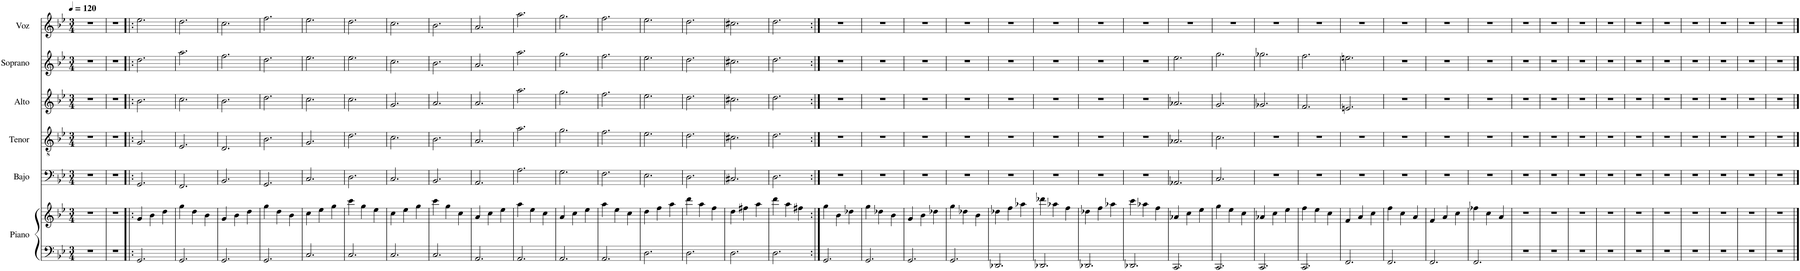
**kern	**kern	**kern	**kern	**kern	**kern	**kern
*part6	*part6	*part5	*part4	*part3	*part2	*part1
*staff7	*staff6	*staff5	*staff4	*staff3	*staff2	*staff1
*I"Piano	*	*I"Bajo	*I"Tenor	*I"Alto	*I"Soprano	*I"Voz
*I'Pno	*	*I'B.	*I'T.	*I'A.	*I'S.	*I'Vo.
*clefF4	*clefG2	*clefF4	*clefGv2	*clefG2	*clefG2	*clefG2
*k[b-e-]	*k[b-e-]	*k[b-e-]	*k[b-e-]	*k[b-e-]	*k[b-e-]	*k[b-e-]
*M3/4	*M3/4	*M3/4	*M3/4	*M3/4	*M3/4	*M3/4
*MM120	*MM120	*MM120	*MM120	*MM120	*MM120	*MM120
=1	=1	=1	=1	=1	=1	=1
2.r	2.r	2.r	2.r	2.r	2.r	2.r
=2	=2	=2	=2	=2	=2	=2
2.r	2.r	2.r	2.r	2.r	2.r	2.r
=3!|:	=3!|:	=3!|:	=3!|:	=3!|:	=3!|:	=3!|:
2.GG/	4g/	2.GG/	2.G/	2.b-\	2.dd\	2.ee-\
.	4b-\	.	.	.	.	.
.	4dd\	.	.	.	.	.
=4	=4	=4	=4	=4	=4	=4
2.GG/	4gg\	2.FF/	2.E-/	2.cc\	2.aa\	2.dd\
.	4dd\	.	.	.	.	.
.	4b-\	.	.	.	.	.
=5	=5	=5	=5	=5	=5	=5
2.GG/	4g/	2.BB-/	2.D/	2.b-\	2.ff\	2.cc\
.	4b-\	.	.	.	.	.
.	4dd\	.	.	.	.	.
=6	=6	=6	=6	=6	=6	=6
2.GG/	4gg\	2.GG/	2.B-\	2.dd\	2.dd\	2.ff\
.	4dd\	.	.	.	.	.
.	4b-\	.	.	.	.	.
=7	=7	=7	=7	=7	=7	=7
2.C/	4cc\	2.C/	2.G/	2.cc\	2.ee-\	2.ee-\
.	4ee-\	.	.	.	.	.
.	4gg\	.	.	.	.	.
=8	=8	=8	=8	=8	=8	=8
2.C/	4ccc\	2.D\	2.d\	2.cc\	2.ee-\	2.dd\
.	4gg\	.	.	.	.	.
.	4ee-\	.	.	.	.	.
=9	=9	=9	=9	=9	=9	=9
2.C/	4cc\	2.C/	2.c\	2.g/	2.cc\	2.cc\
.	4ee-\	.	.	.	.	.
.	4gg\	.	.	.	.	.
=10	=10	=10	=10	=10	=10	=10
2.C/	4ccc\	2.BB-/	2.B-\	2.a/	2.b-\	2.b-\
.	4gg\	.	.	.	.	.
.	4cc\	.	.	.	.	.
=11	=11	=11	=11	=11	=11	=11
2.AA/	4a/	2.AA/	2.A/	2.a/	2.a/	2.a/
.	4cc\	.	.	.	.	.
.	4ee-\	.	.	.	.	.
=12	=12	=12	=12	=12	=12	=12
2.AA/	4aa\	2.A\	2.a\	2.aa\	2.aa\	2.aa\
.	4ee-\	.	.	.	.	.
.	4cc\	.	.	.	.	.
=13	=13	=13	=13	=13	=13	=13
2.AA/	4a/	2.G\	2.g\	2.gg\	2.gg\	2.gg\
.	4cc\	.	.	.	.	.
.	4ee-\	.	.	.	.	.
=14	=14	=14	=14	=14	=14	=14
2.AA/	4aa\	2.F\	2.f\	2.ff\	2.ff\	2.ff\
.	4ee-\	.	.	.	.	.
.	4cc\	.	.	.	.	.
=15	=15	=15	=15	=15	=15	=15
2.D\	4dd\	2.E-\	2.e-\	2.ee-\	2.ee-\	2.ee-\
.	4ff\	.	.	.	.	.
.	4aa\	.	.	.	.	.
=16	=16	=16	=16	=16	=16	=16
2.D\	4ddd\	2.D\	2.d\	2.dd\	2.dd\	2.dd\
.	4aa\	.	.	.	.	.
.	4ff\	.	.	.	.	.
=17	=17	=17	=17	=17	=17	=17
2.D\	4dd\	2.C#X/	2.c#X\	2.cc#X\	2.cc#X\	2.cc#X\
.	4ff#X\	.	.	.	.	.
.	4aa\	.	.	.	.	.
=18	=18	=18	=18	=18	=18	=18
2.D\	4ddd\	2.D\	2.d\	2.dd\	2.dd\	2.dd\
.	4aa\	.	.	.	.	.
.	4ff#X\	.	.	.	.	.
=19:|!	=19:|!	=19:|!	=19:|!	=19:|!	=19:|!	=19:|!
2.GG/	4gg\	2.r	2.r	2.r	2.r	2.r
.	4b-\	.	.	.	.	.
.	4dd-X\	.	.	.	.	.
=20	=20	=20	=20	=20	=20	=20
2.GG/	4gg\	2.r	2.r	2.r	2.r	2.r
.	4dd-X\	.	.	.	.	.
.	4b-\	.	.	.	.	.
=21	=21	=21	=21	=21	=21	=21
2.GG/	4g/	2.r	2.r	2.r	2.r	2.r
.	4b-\	.	.	.	.	.
.	4dd-X\	.	.	.	.	.
=22	=22	=22	=22	=22	=22	=22
2.GG/	4gg\	2.r	2.r	2.r	2.r	2.r
.	4dd-X\	.	.	.	.	.
.	4b-\	.	.	.	.	.
=23	=23	=23	=23	=23	=23	=23
2.DD-X/	4dd-X\	2.r	2.r	2.r	2.r	2.r
.	4ff\	.	.	.	.	.
.	4aa-X\	.	.	.	.	.
=24	=24	=24	=24	=24	=24	=24
2.DD-X/	4ddd-X\	2.r	2.r	2.r	2.r	2.r
.	4aa-X\	.	.	.	.	.
.	4ff\	.	.	.	.	.
=25	=25	=25	=25	=25	=25	=25
2.DD-X/	4dd-X\	2.r	2.r	2.r	2.r	2.r
.	4ff\	.	.	.	.	.
.	4aa-X\	.	.	.	.	.
=26	=26	=26	=26	=26	=26	=26
2.DD-X/	4ccc\	2.r	2.r	2.r	2.r	2.r
.	4aa-X\	.	.	.	.	.
.	4ff\	.	.	.	.	.
=27	=27	=27	=27	=27	=27	=27
2.CC/	4a-X/	2.AA-X/	2.A-X/	2.a-X/	2.ee-\	2.r
.	4cc\	.	.	.	.	.
.	4ee-\	.	.	.	.	.
=28	=28	=28	=28	=28	=28	=28
2.CC/	4gg\	2.C/	2.c\	2.g/	2.gg\	2.r
.	4ee-\	.	.	.	.	.
.	4cc\	.	.	.	.	.
=29	=29	=29	=29	=29	=29	=29
2.CC/	4a-X/	2.r	2.r	2.g-X/	2.gg-X\	2.r
.	4cc\	.	.	.	.	.
.	4ee-\	.	.	.	.	.
=30	=30	=30	=30	=30	=30	=30
2.CC/	4ff\	2.r	2.r	2.f/	2.ff\	2.r
.	4ee-\	.	.	.	.	.
.	4cc\	.	.	.	.	.
=31	=31	=31	=31	=31	=31	=31
2.FF/	4f/	2.r	2.r	2.en/	2.een\	2.r
.	4a/	.	.	.	.	.
.	4cc\	.	.	.	.	.
=32	=32	=32	=32	=32	=32	=32
2.FF/	4ff\	2.r	2.r	2.r	2.r	2.r
.	4cc\	.	.	.	.	.
.	4a/	.	.	.	.	.
=33	=33	=33	=33	=33	=33	=33
2.FF/	4f/	2.r	2.r	2.r	2.r	2.r
.	4a/	.	.	.	.	.
.	4cc\	.	.	.	.	.
=34	=34	=34	=34	=34	=34	=34
2.FF/	4ff-X\	2.r	2.r	2.r	2.r	2.r
.	4cc\	.	.	.	.	.
.	4a/	.	.	.	.	.
=35	=35	=35	=35	=35	=35	=35
2.r	2.r	2.r	2.r	2.r	2.r	2.r
=36	=36	=36	=36	=36	=36	=36
2.r	2.r	2.r	2.r	2.r	2.r	2.r
=37	=37	=37	=37	=37	=37	=37
2.r	2.r	2.r	2.r	2.r	2.r	2.r
=38	=38	=38	=38	=38	=38	=38
2.r	2.r	2.r	2.r	2.r	2.r	2.r
=39	=39	=39	=39	=39	=39	=39
2.r	2.r	2.r	2.r	2.r	2.r	2.r
=40	=40	=40	=40	=40	=40	=40
2.r	2.r	2.r	2.r	2.r	2.r	2.r
=41	=41	=41	=41	=41	=41	=41
2.r	2.r	2.r	2.r	2.r	2.r	2.r
=42	=42	=42	=42	=42	=42	=42
2.r	2.r	2.r	2.r	2.r	2.r	2.r
=43	=43	=43	=43	=43	=43	=43
2.r	2.r	2.r	2.r	2.r	2.r	2.r
=44	=44	=44	=44	=44	=44	=44
2.r	2.r	2.r	2.r	2.r	2.r	2.r
==	==	==	==	==	==	==
*-	*-	*-	*-	*-	*-	*-
